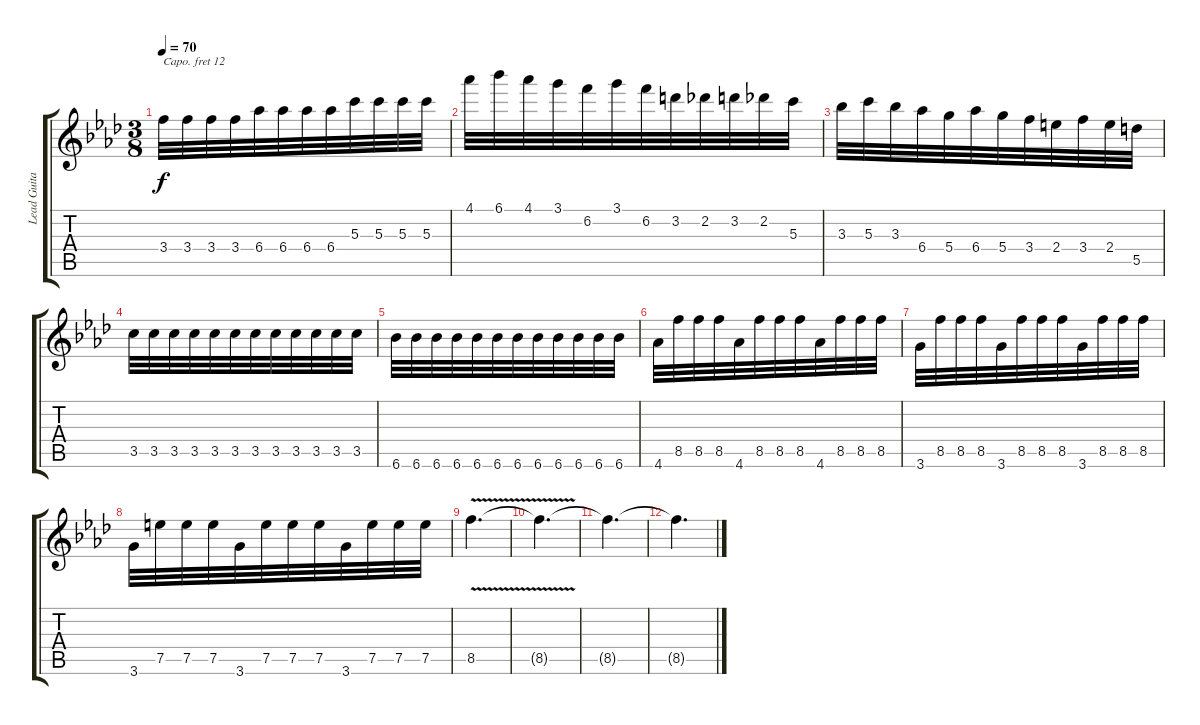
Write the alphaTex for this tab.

\track ("Lead Guitar (Octave)" "Lead Guita") {instrument overdrivenguitar}
\staff {score tabs}
\capo 12
\tuning (E4 B3 G3 D3 A2 E2) {hide}
\ts (3 8)
\tempo 70
\clef g2
\ks ab
3.4.32{dy f} 3.4.32 3.4.32 3.4.32 6.4.32 6.4.32 6.4.32 6.4.32 5.3.32 5.3.32 5.3.32 5.3.32 |
4.1.32 6.1.32 4.1.32 3.1.32 6.2.32 3.1.32 6.2.32 3.2.32 2.2.32 3.2.32 2.2.32 5.3.32 |
3.3.32 5.3.32 3.3.32 6.4.32 5.4.32 6.4.32 5.4.32 3.4.32 2.4.32 3.4.32 2.4.32 5.5.32 |
3.5.32 3.5.32 3.5.32 3.5.32 3.5.32 3.5.32 3.5.32 3.5.32 3.5.32 3.5.32 3.5.32 3.5.32 |
6.6.32 6.6.32 6.6.32 6.6.32 6.6.32 6.6.32 6.6.32 6.6.32 6.6.32 6.6.32 6.6.32 6.6.32 |
4.6.32 8.5.32 8.5.32 8.5.32 4.6.32 8.5.32 8.5.32 8.5.32 4.6.32 8.5.32 8.5.32 8.5.32 |
3.6.32 8.5.32 8.5.32 8.5.32 3.6.32 8.5.32 8.5.32 8.5.32 3.6.32 8.5.32 8.5.32 8.5.32 |
3.6.32 7.5.32 7.5.32 7.5.32 3.6.32 7.5.32 7.5.32 7.5.32 3.6.32 7.5.32 7.5.32 7.5.32 |
8.5{v}.4{d} |
8.5{t}.4{d volume 0} |
8.5{t}.4{d} |
8.5{t}.4{d}
